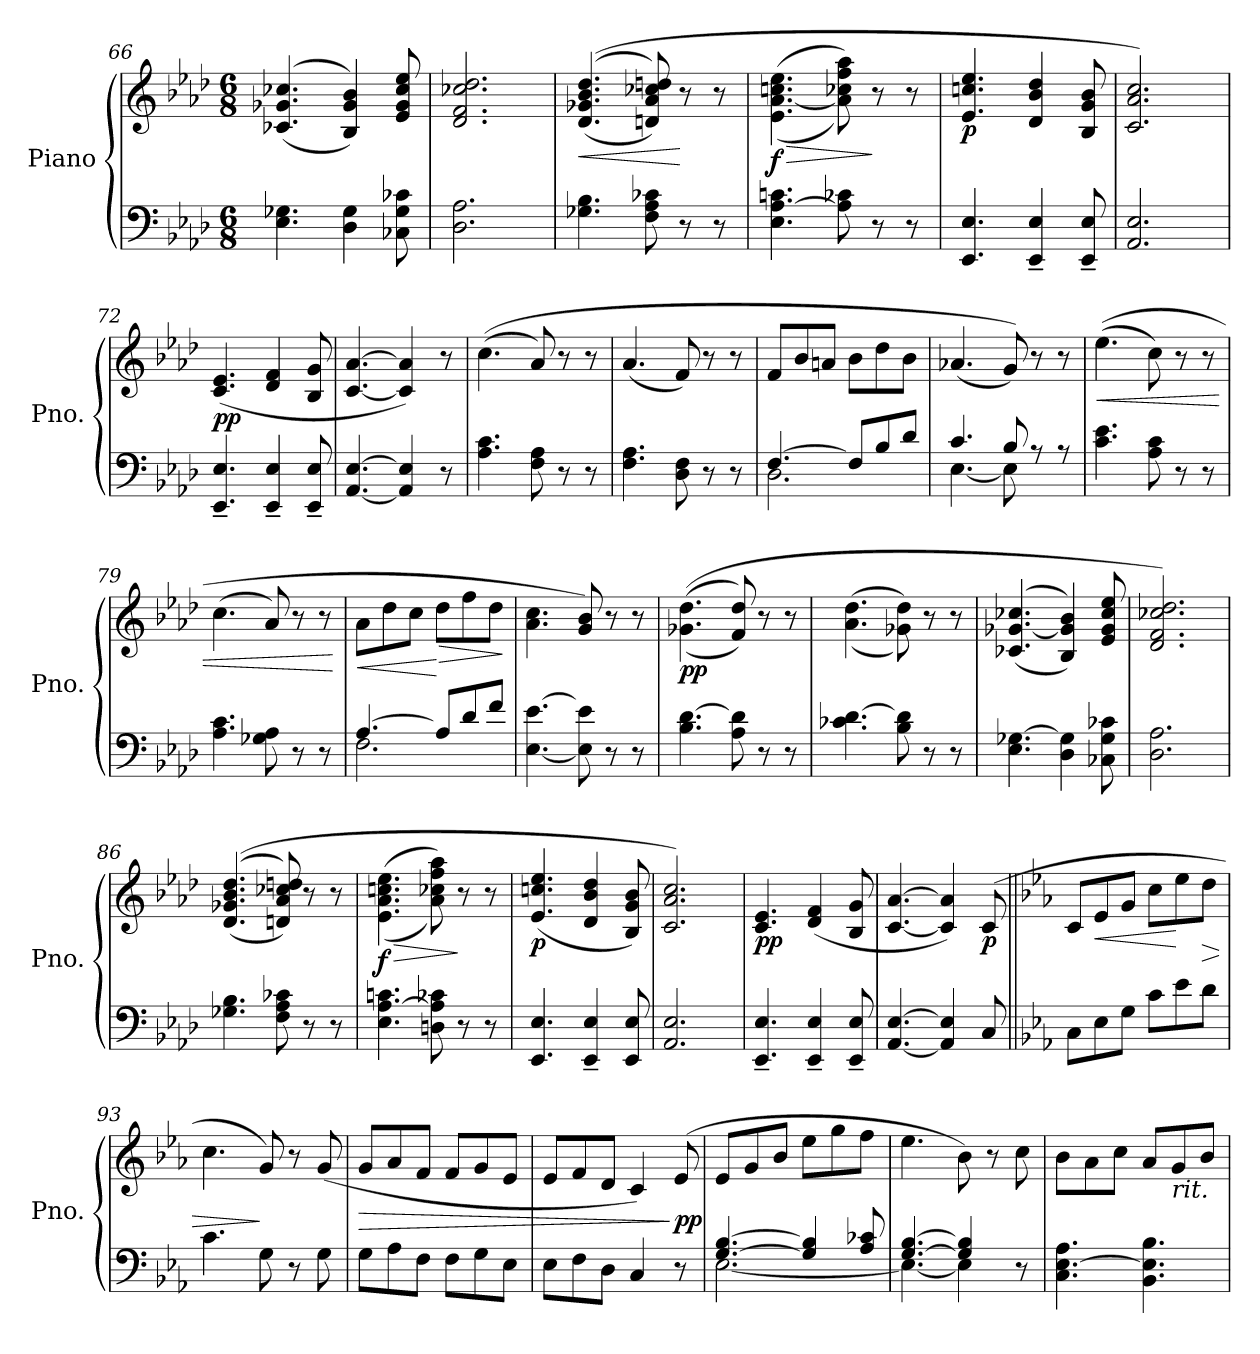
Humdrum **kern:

**kern	**kern	**dynam
*part1	*part1	*part1
*staff2	*staff1	*staff1/2
*I"Piano	*	*
*I'Pno.	*	*
*clefF4	*clefG2	*
*k[b-e-a-d-]	*k[b-e-a-d-]	*
*M6/8	*M6/8	*
=66	=66	=66
4.E-\ 4.G-X\	(>(4.c-X/ 4.g-X/ 4.cc-X/	.
4D-\ 4G-\	4B-/ 4g-/ 4b-/))	.
8C-X\ 8G-\ 8c-X\	8e-/ 8g-/ 8cc-/ 8ee-/	.
=67	=67	=67
2.D-\ 2.A-\	2.d-/ 2.f/ 2.cc-X/ 2.dd-/	.
=68	=68	=68
!	!	!LO:HP:b
4.G-X\ 4.B-\	(>((4.d-/ 4.g-X/ 4.b-/ 4.dd-/	<
8F\ 8A-\ 8c-X\	8dn/ 8a-/ 8cc-X/ 8ddn/))	.
8r	8r	[
8r	8r	.
=69	=69	=69
!	!	!LO:HP:b
!	!	!LO:DY:n=1:b
4.E-\ [4.A-\ 4.cn\	(>(4.e-\ [4.a-\ 4.ccn\ 4.ee-\	> f
8A-\] 8c-X\	8a-\] 8cc-X\ 8ff\ 8aa-\))	.
8r	8r	]
8r	8r	.
=70	=70	=70
!	!	!LO:DY:b
4.EE-/ 4.E-/	4.e-/ 4.ccn/ 4.ee-/	p
4EE-/~ 4E-/~	4d-/ 4b-/ 4dd-/	.
8EE-/~ 8E-/~	8B-/ 8g/ 8b-/	.
=71	=71	=71
2.AA-/ 2.E-/	2.c/ 2.a-/ 2.cc/)	.
!!LO:PB:g=z
=72	=72	=72
!	!	!LO:DY:b
4.EE-/~ 4.E-/~	(4.c/ 4.e-/	pp
4EE-/~ 4E-/~	4d-/ 4f/	.
8EE-/~ 8E-/~	8B-/ 8g/	.
=73	=73	=73
[4.AA-/ [4.E-/	[4.c/ [4.a-/	.
4AA-/] 4E-/]	4c/] 4a-/])	.
8r	8r	.
=74	=74	=74
4.A-\ 4.c\	((4.cc\	.
8F\ 8A-\	8a-/)	.
8r	8r	.
8r	8r	.
=75	=75	=75
4.F\ 4.A-\	(4.a-/	.
8D-\ 8F\	8f/)	.
8r	8r	.
8r	8r	.
=76	=76	=76
*^	*	*
[4.F/	2.D-\	8f/L	.
.	.	8b-/	.
.	.	8an/J	.
8F/L]	.	8b-\L	.
8B-/	.	8dd-\	.
8d-/J	.	8b-\J	.
=77	=77	=77	=77
4.c/	[4.E-\	(4.a-X/	.
8B-/	8E-\]	8g/))	.
4ryy	8rA	8r	.
.	8rA	8r	.
=78	=78	=78	=78
!	!	!	!LO:HP:b
*v	*v	*	*
4.c\ 4.e-\	((4.ee-\	<
8A-\ 8c\	8cc\)	.
8r	8r	.
8r	8r	.
=79	=79	=79
4.A-\ 4.c\	(4.cc\	.
8G-X\ 8A-\	8a-/)	.
8r	8r	.
8r	8r	.
.	.	[
!!LO:LB:g=z
=80	=80	=80
*^	*	*
!	!	!	!LO:HP:b
[4.A-/	2.F\	8a-\L	<
.	.	8dd-\	.
.	.	8cc\J	.
!	!	!	!LO:HP:n=1:b
8A-/L]	.	8dd-\L	[ >
8d-/	.	8ff\	.
8f/J	.	8dd-\J	.
*v	*v	*	*
.	.	]
=81	=81	=81
[4.E-\ [4.e-\	4.a-\ 4.cc\	.
8E-\] 8e-\]	8g/ 8b-/)	.
8r	8r	.
8r	8r	.
=82	=82	=82
!	!	!LO:DY:b
4.B-\ [4.d-\	(((4.g-X\ 4.dd-\	pp
8A-\ 8d-\]	8f/ 8dd-/))	.
8r	8r	.
8r	8r	.
=83	=83	=83
4.c-X\ [4.d-\	((4.a-\ 4.dd-\	.
8B-\ 8d-\]	8g-X\ 8dd-\))	.
8r	8r	.
8r	8r	.
=84	=84	=84
4.E-\ [4.G-X\	((4.c-X/ [4.g-X/ 4.cc-X/	.
4D-\ 4G-\]	4B-/ 4g-/] 4b-/))	.
8C-X\ 8G-\ 8c-X\	8e-/ 8g-/ 8cc-/ 8ee-/	.
=85	=85	=85
2.D-\ 2.A-\	2.d-/ 2.f/ 2.cc-X/ 2.dd-/)	.
=86	=86	=86
4.G-X\ 4.B-\	(>((4.d-/ 4.g-X/ 4.b-/ 4.dd-/	.
8F\ 8A-\ 8c-X\	8dn/ 8a-/ 8cc-X/ 8ddn/))	.
8r	8r	.
8r	8r	.
!!LO:LB:g=z
=87	=87	=87
!	!	!LO:HP:b
!	!	!LO:DY:n=1:b
4.E-\ [4.A-\ 4.cn\	((4.e-\ 4.a-\ 4.ccn\ 4.ee-\	> f
8Dn\ 8A-\] 8c-X\	8a-\ 8cc-X\ 8ff\ 8aa-\))	.
8r	8r	]
8r	8r	.
=88	=88	=88
!	!	!LO:DY:b
4.EE-/ 4.E-/	(4.e-/ 4.ccn/ 4.ee-/	p
4EE-/~ 4E-/~	4d-/ 4b-/ 4dd-/	.
8EE-/ 8E-/	8B-/ 8g/ 8b-/)	.
=89	=89	=89
2.AA-/ 2.E-/	2.c/ 2.a-/ 2.cc/)	.
=90	=90	=90
!	!	!LO:DY:b
4.EE-/~ 4.E-/~	4.c/ 4.e-/	pp
4EE-/~ 4E-/~	(4d-/ 4f/	.
8EE-/~ 8E-/~	8B-/ 8g/	.
=91	=91	=91
[4.AA-/ [4.E-/	[4.c/ [4.a-/	.
4AA-/] 4E-/]	4c/] 4a-/])	.
!	!	!LO:DY:b
8C/	(8c/	p
=92||	=92||	=92||
*k[b-e-a-]	*k[b-e-a-]	*
8C\L	8c/L	.
!	!	!LO:HP:b
8E-\	8e-/	<
8G\J	8g/J	.
8c\L	8cc\L	.
8e-\	8ee-\	[
!	!	!LO:HP:b
8d\J	8dd\J	>
=93	=93	=93
4.c\	4.cc\	.
8G\	8g/)	]
8r	8r	.
8G\	(8g/	.
!!LO:LB:g=z
=94	=94	=94
!	!	!LO:HP:b
8G\L	8g/L	>
8A-\	8a-/	.
8F\J	8f/J	.
8F\L	8f/L	.
8G\	8g/	.
8E-\J	8e-/J	.
=95	=95	=95
8E-\L	8e-/L	.
8F\	8f/	.
8D\J	8d/J	.
4C/	4c/)	.
!	!	!LO:DY:n=1:b
8r	(8e-/	] pp
=96	=96	=96
*^	*	*
[4.G/ [4.B-/	[2.E-\	8e-/L	.
.	.	8g/	.
.	.	8b-/J	.
4G/] 4B-/]	.	8ee-\L	.
.	.	8gg\	.
8A-/ 8c-X/	.	8ff\J	.
=97	=97	=97	=97
[4.G/ [4.B-/	4.E-\_	4.ee-\	.
4G/] 4B-/]	4E-\]	8b-\)	.
.	.	8r	.
8r	8ryy	8cc\	.
*v	*v	*	*
=98	=98	=98
4.C\ [4.E-\ 4.A-\	8b-\L	.
.	8a-\	.
.	8cc\J	.
4.BB-\ 4.E-\] 4.B-\	8a-/L	.
!	!LO:TX:b:i:t=rit.	!
.	8g/	.
.	8b-/J	.
=	=	=
*-	*-	*-
